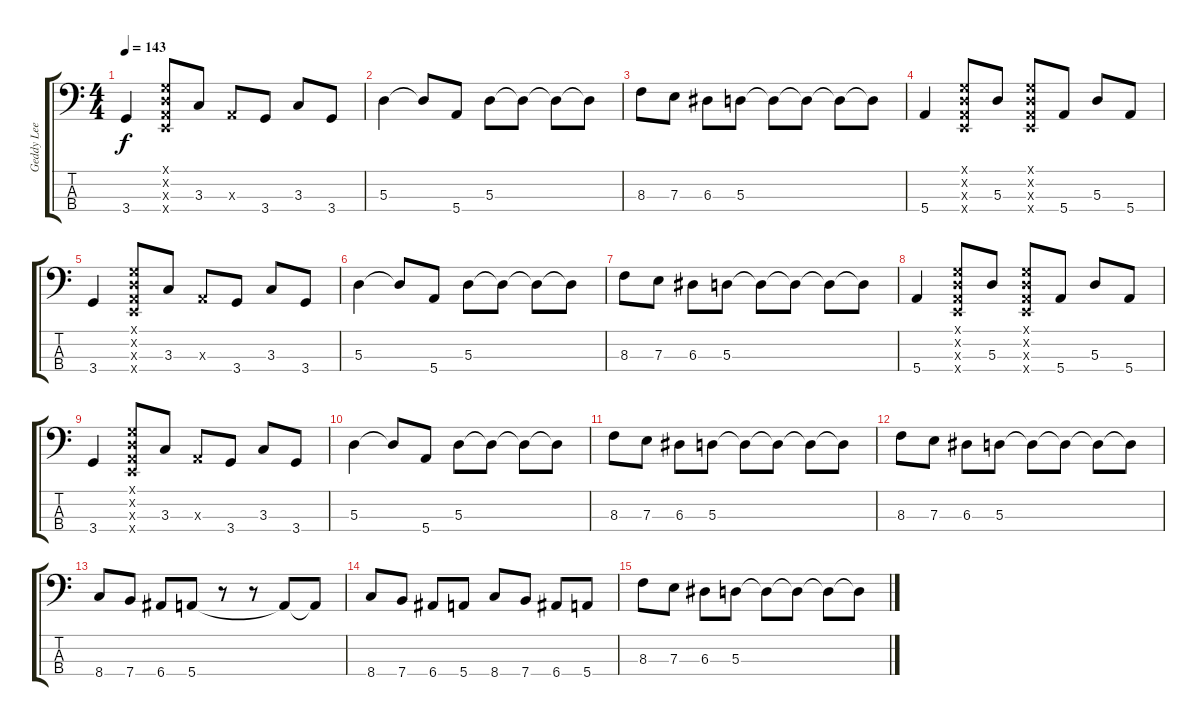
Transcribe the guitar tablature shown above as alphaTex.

\track ("Geddy Lee" "Geddy Lee") {instrument electricbassfinger}
\staff {score tabs}
\tuning (G2 D2 A1 E1) {hide}
\ts (4 4)
\tempo 143
\clef f4
\ks c
3.4.4{dy f} (0.1{x} 0.2{x} 0.3{x} 0.4{x}).8 3.3.8 0.3{x}.8 3.4.8 3.3.8 3.4.8 |
5.3.4 5.3{t}.8 5.4.8 5.3.8 5.3{t}.8 5.3{t}.8 5.3{t}.8 |
8.3.8 7.3.8 6.3.8 5.3.8 5.3{t}.8 5.3{t}.8 5.3{t}.8 5.3{t}.8 |
5.4.4 (0.1{x} 0.2{x} 0.3{x} 0.4{x}).8 5.3.8 (0.1{x} 0.2{x} 0.3{x} 0.4{x}).8 5.4.8 5.3.8 5.4.8 |
3.4.4 (0.1{x} 0.2{x} 0.3{x} 0.4{x}).8 3.3.8 0.3{x}.8 3.4.8 3.3.8 3.4.8 |
5.3.4 5.3{t}.8 5.4.8 5.3.8 5.3{t}.8 5.3{t}.8 5.3{t}.8 |
8.3.8 7.3.8 6.3.8 5.3.8 5.3{t}.8 5.3{t}.8 5.3{t}.8 5.3{t}.8 |
5.4.4 (0.1{x} 0.2{x} 0.3{x} 0.4{x}).8 5.3.8 (0.1{x} 0.2{x} 0.3{x} 0.4{x}).8 5.4.8 5.3.8 5.4.8 |
3.4.4 (0.1{x} 0.2{x} 0.3{x} 0.4{x}).8 3.3.8 0.3{x}.8 3.4.8 3.3.8 3.4.8 |
5.3.4 5.3{t}.8 5.4.8 5.3.8 5.3{t}.8 5.3{t}.8 5.3{t}.8 |
8.3.8 7.3.8 6.3.8 5.3.8 5.3{t}.8 5.3{t}.8 5.3{t}.8 5.3{t}.8 |
8.3.8 7.3.8 6.3.8 5.3.8 5.3{t}.8 5.3{t}.8 5.3{t}.8 5.3{t}.8 |
8.4.8 7.4.8 6.4.8 5.4.8 r.8 r.8 5.4{t}.8 5.4{t}.8 |
8.4.8 7.4.8 6.4.8 5.4.8 8.4.8 7.4.8 6.4.8 5.4.8 |
8.3.8 7.3.8 6.3.8 5.3.8 5.3{t}.8 5.3{t}.8 5.3{t}.8 5.3{t}.8
